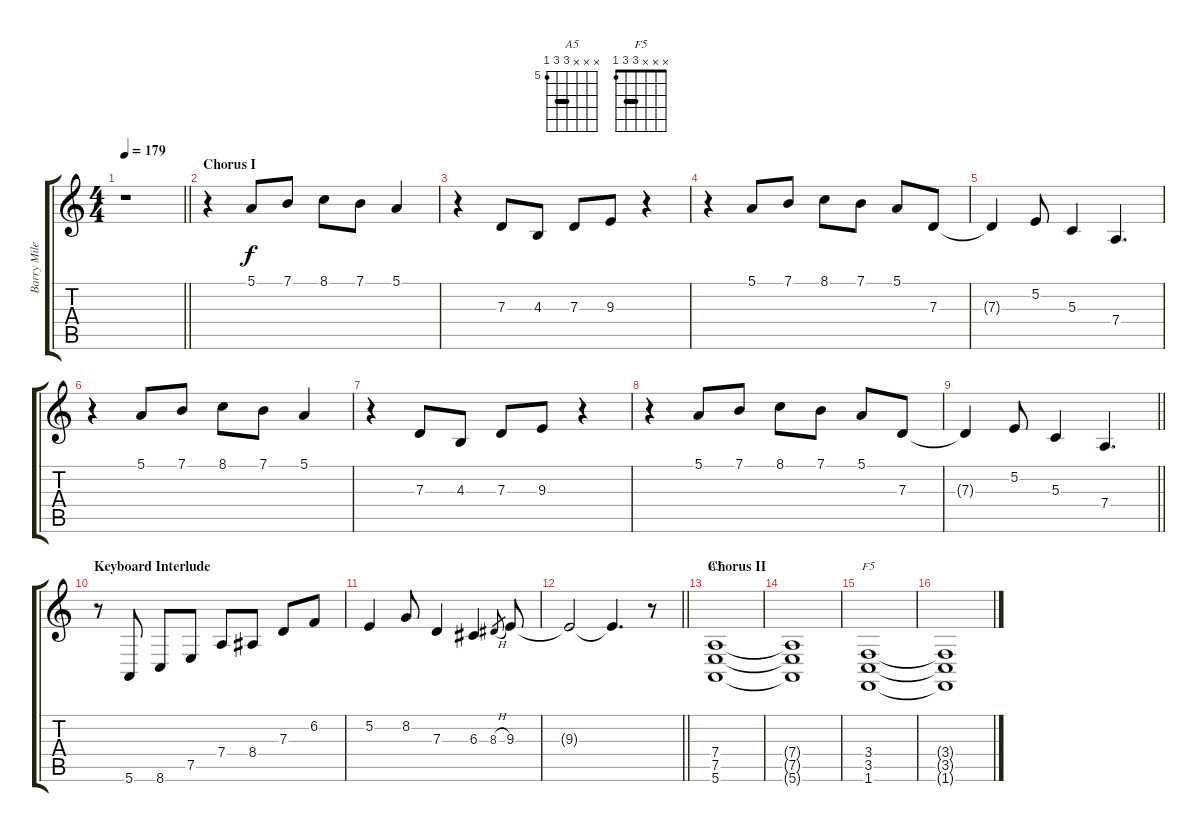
\track ("Barry Miles" "Barry Mile") {instrument pad1newage}
\staff {score tabs}
\tuning (E4 B3 G3 D3 A2 E2) {hide}
\chord ("A5" x x x 7 7 5) {firstfret 5 barre 7}
\chord ("F5" x x x 3 3 1) {barre 3}
\ts (4 4)
\tempo 179
\clef g2
\barLineRight lightlight
\ks c
r.1{dy mf} |
\section ("" "Chorus I")
r.4 5.1.8{dy f} 7.1.8 8.1.8 7.1.8 5.1.4 |
r.4 7.3.8 4.3.8 7.3.8 9.3.8 r.4 |
r.4 5.1.8 7.1.8 8.1.8 7.1.8 5.1.8 7.3.8 |
7.3{t}.4 5.2.8 5.3.4 7.4.4{d} |
r.4 5.1.8 7.1.8 8.1.8 7.1.8 5.1.4 |
r.4 7.3.8 4.3.8 7.3.8 9.3.8 r.4 |
r.4 5.1.8 7.1.8 8.1.8 7.1.8 5.1.8 7.3.8 |
\barLineRight lightlight
7.3{t}.4 5.2.8 5.3.4 7.4.4{d} |
\section ("" "Keyboard Interlude")
r.8 5.6.8 8.6.8 7.5.8 7.4.8 8.4.8 7.3.8 6.2.8 |
5.2.4 8.2.8 7.3.4 6.3.4 8.3{h}.8{gr} 9.3.8 |
\barLineRight lightlight
9.3{t}.2 9.3{t}.4{d} r.8 |
\section ("" "Chorus II")
(7.4 7.5 5.6).1{ch "A5"} |
(7.4{t} 7.5{t} 5.6{t}).1 |
(3.4 3.5 1.6).1{ch "F5"} |
(3.4{t} 3.5{t} 1.6{t}).1
